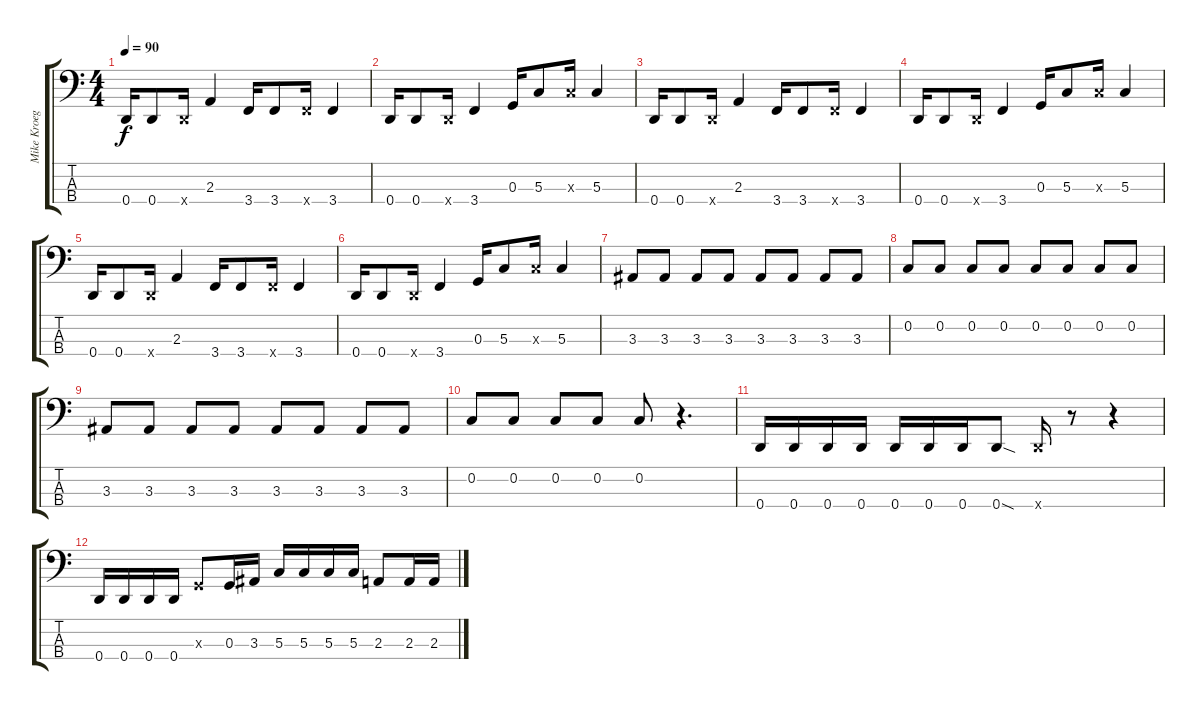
\track ("Mike Kroeger (Bass)" "Mike Kroeg") {instrument electricbassfinger}
\staff {score tabs}
\tuning (F2 C2 G1 D1) {hide}
\ts (4 4)
\tempo 90
\clef f4
\ks c
0.4.16{dy f} 0.4.8 0.4{x}.16 2.3.4 3.4.16 3.4.8 3.4{x}.16 3.4.4 |
0.4.16 0.4.8 0.4{x}.16 3.4.4 0.3.16 5.3.8 5.3{x}.16 5.3.4 |
0.4.16 0.4.8 0.4{x}.16 2.3.4 3.4.16 3.4.8 3.4{x}.16 3.4.4 |
0.4.16 0.4.8 0.4{x}.16 3.4.4 0.3.16 5.3.8 5.3{x}.16 5.3.4 |
0.4.16 0.4.8 0.4{x}.16 2.3.4 3.4.16 3.4.8 3.4{x}.16 3.4.4 |
0.4.16 0.4.8 0.4{x}.16 3.4.4 0.3.16 5.3.8 5.3{x}.16 5.3.4 |
3.3.8 3.3.8 3.3.8 3.3.8 3.3.8 3.3.8 3.3.8 3.3.8 |
0.2.8 0.2.8 0.2.8 0.2.8 0.2.8 0.2.8 0.2.8 0.2.8 |
3.3.8 3.3.8 3.3.8 3.3.8 3.3.8 3.3.8 3.3.8 3.3.8 |
0.2.8 0.2.8 0.2.8 0.2.8 0.2.8 r.4{d} |
0.4.16 0.4.16 0.4.16 0.4.16 0.4.16 0.4.16 0.4.16 0.4{sod}.8 0.4{x}.16 r.8 r.4 |
0.4.16 0.4.16 0.4.16 0.4.16 0.3{x}.8 0.3.16 3.3.16 5.3.16 5.3.16 5.3.16 5.3.16 2.3.8 2.3.16 2.3.16
